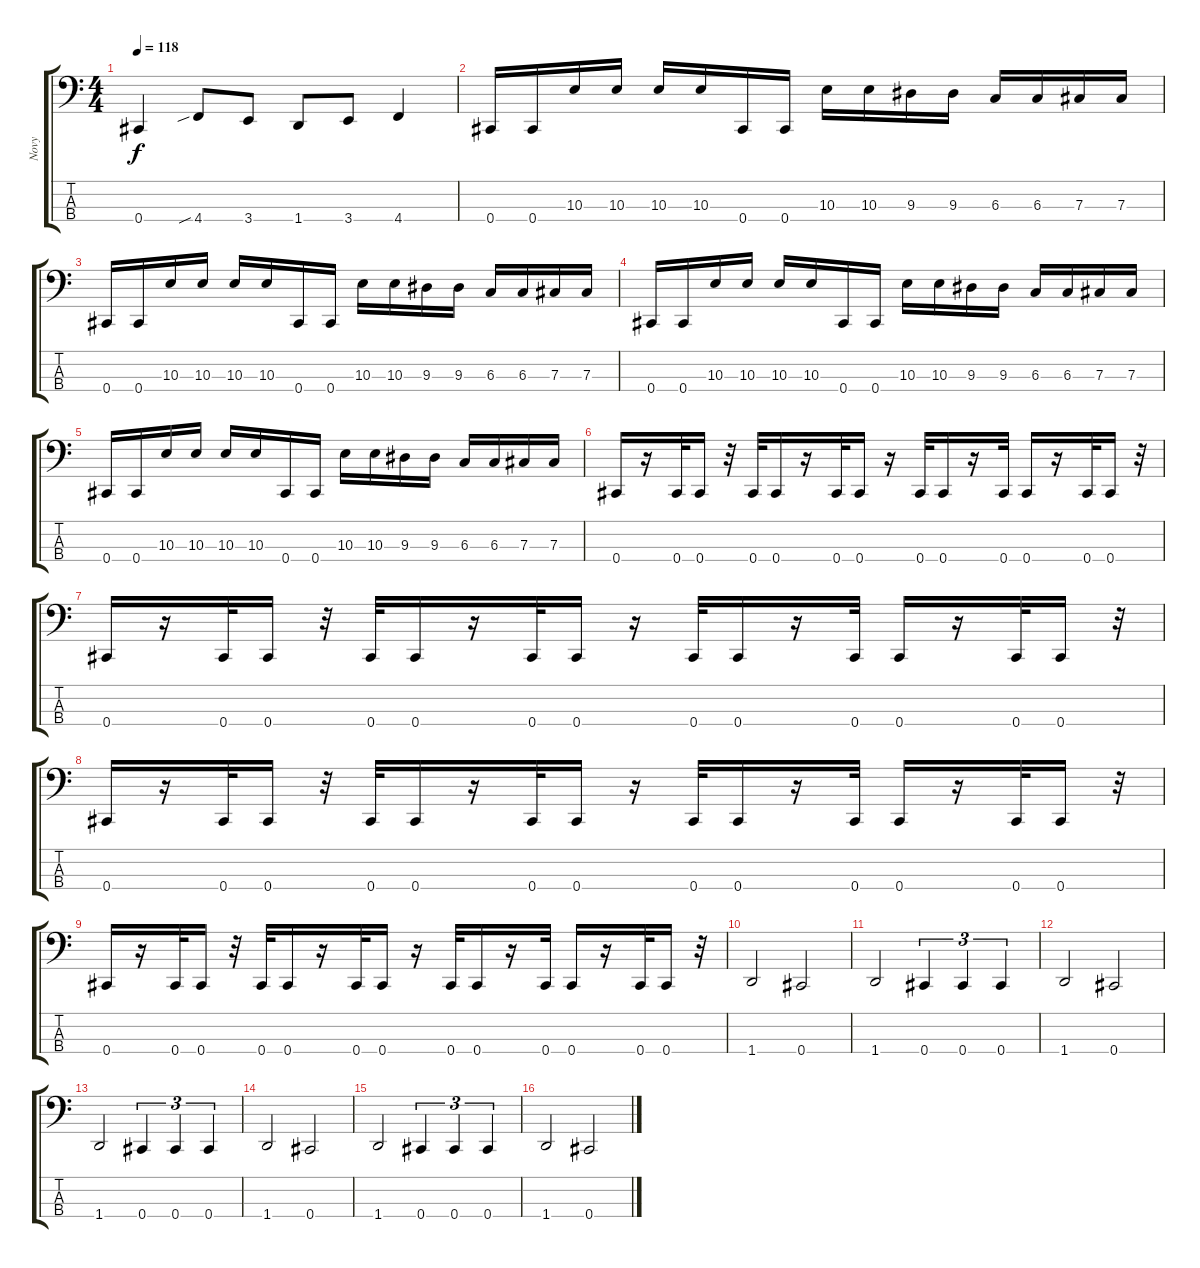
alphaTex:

\track ("Novy" "Novy") {instrument electricbasspick}
\staff {score tabs}
\tuning (E2 B1 Gb1 Db1) {hide}
\ts (4 4)
\tempo 118
\clef f4
\ks c
0.4.4{dy f} 4.4{sib}.8 3.4.8 1.4.8 3.4.8 4.4.4 |
0.4.16 0.4.16 10.3.16 10.3.16 10.3.16 10.3.16 0.4.16 0.4.16 10.3.16 10.3.16 9.3.16 9.3.16 6.3.16 6.3.16 7.3.16 7.3.16 |
0.4.16 0.4.16 10.3.16 10.3.16 10.3.16 10.3.16 0.4.16 0.4.16 10.3.16 10.3.16 9.3.16 9.3.16 6.3.16 6.3.16 7.3.16 7.3.16 |
0.4.16 0.4.16 10.3.16 10.3.16 10.3.16 10.3.16 0.4.16 0.4.16 10.3.16 10.3.16 9.3.16 9.3.16 6.3.16 6.3.16 7.3.16 7.3.16 |
0.4.16 0.4.16 10.3.16 10.3.16 10.3.16 10.3.16 0.4.16 0.4.16 10.3.16 10.3.16 9.3.16 9.3.16 6.3.16 6.3.16 7.3.16 7.3.16 |
0.4.16 r.16 0.4.32 0.4.16 r.32 0.4.32 0.4.16 r.16 0.4.32 0.4.16 r.16 0.4.32 0.4.16 r.16 0.4.32 0.4.16 r.16 0.4.32 0.4.16 r.32 |
0.4.16 r.16 0.4.32 0.4.16 r.32 0.4.32 0.4.16 r.16 0.4.32 0.4.16 r.16 0.4.32 0.4.16 r.16 0.4.32 0.4.16 r.16 0.4.32 0.4.16 r.32 |
0.4.16 r.16 0.4.32 0.4.16 r.32 0.4.32 0.4.16 r.16 0.4.32 0.4.16 r.16 0.4.32 0.4.16 r.16 0.4.32 0.4.16 r.16 0.4.32 0.4.16 r.32 |
0.4.16 r.16 0.4.32 0.4.16 r.32 0.4.32 0.4.16 r.16 0.4.32 0.4.16 r.16 0.4.32 0.4.16 r.16 0.4.32 0.4.16 r.16 0.4.32 0.4.16 r.32 |
1.4.2 0.4.2 |
1.4.2 0.4.4{tu (3 2)} 0.4.4{tu (3 2)} 0.4.4{tu (3 2)} |
1.4.2 0.4.2 |
1.4.2 0.4.4{tu (3 2)} 0.4.4{tu (3 2)} 0.4.4{tu (3 2)} |
1.4.2 0.4.2 |
1.4.2 0.4.4{tu (3 2)} 0.4.4{tu (3 2)} 0.4.4{tu (3 2)} |
1.4.2 0.4.2
